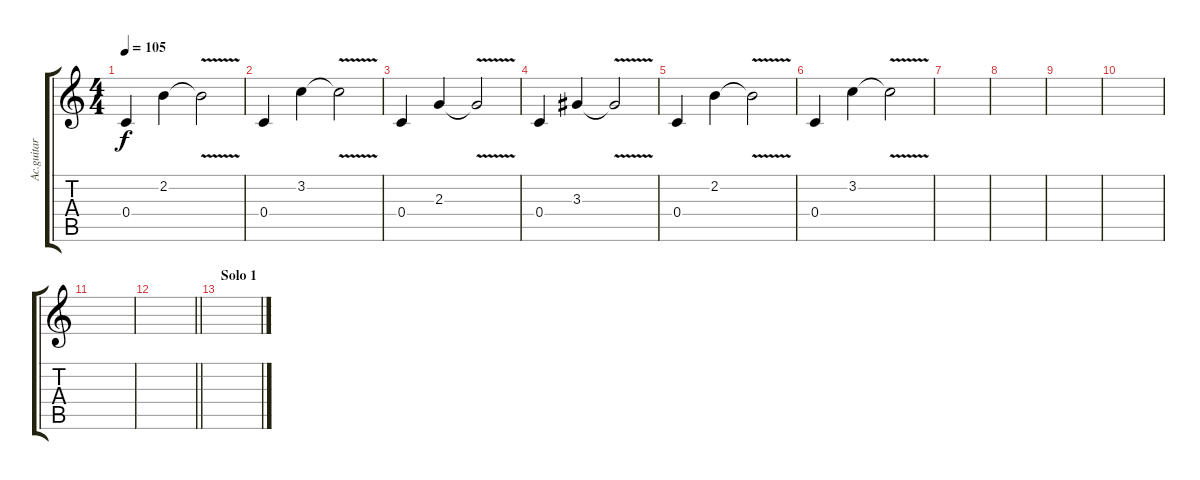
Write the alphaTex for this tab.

\track ("Ac.guitar" "Ac.guitar") {instrument electricguitarclean}
\staff {score tabs}
\tuning (D4 A3 F3 C3 G2 D2) {hide}
\ts (4 4)
\tempo 105
\clef g2
\ks c
0.4.4{dy f} 2.2.4 2.2{v t}.2 |
0.4.4 3.2.4 3.2{v t}.2 |
0.4.4 2.3.4 2.3{v t}.2 |
0.4.4 3.3.4 3.3{v t}.2 |
0.4.4 2.2.4 2.2{v t}.2 |
0.4.4 3.2.4 3.2{v t}.2 |
|
|
|
|
|
\barLineRight lightlight
|
\section ("" "Solo 1")
